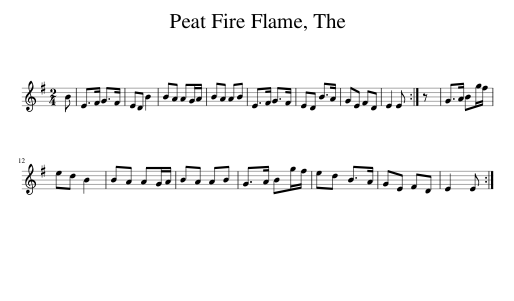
X:1
L:1/8
M:2/4
I:linebreak $
K:Emin
V:1 treble
V:1
 B | E>F G>F | ED B2 | BA AG/A/ | BA AB | %5
 E>F G>F | ED B>A | GE FD | E2 E :| z | %10
 G>A Bg/f/ |$ ed B2 | BA AG/A/ | BA AB | G>A Bg/f/ | %15
 ed B>A | GE FD | E2 E :| %18
